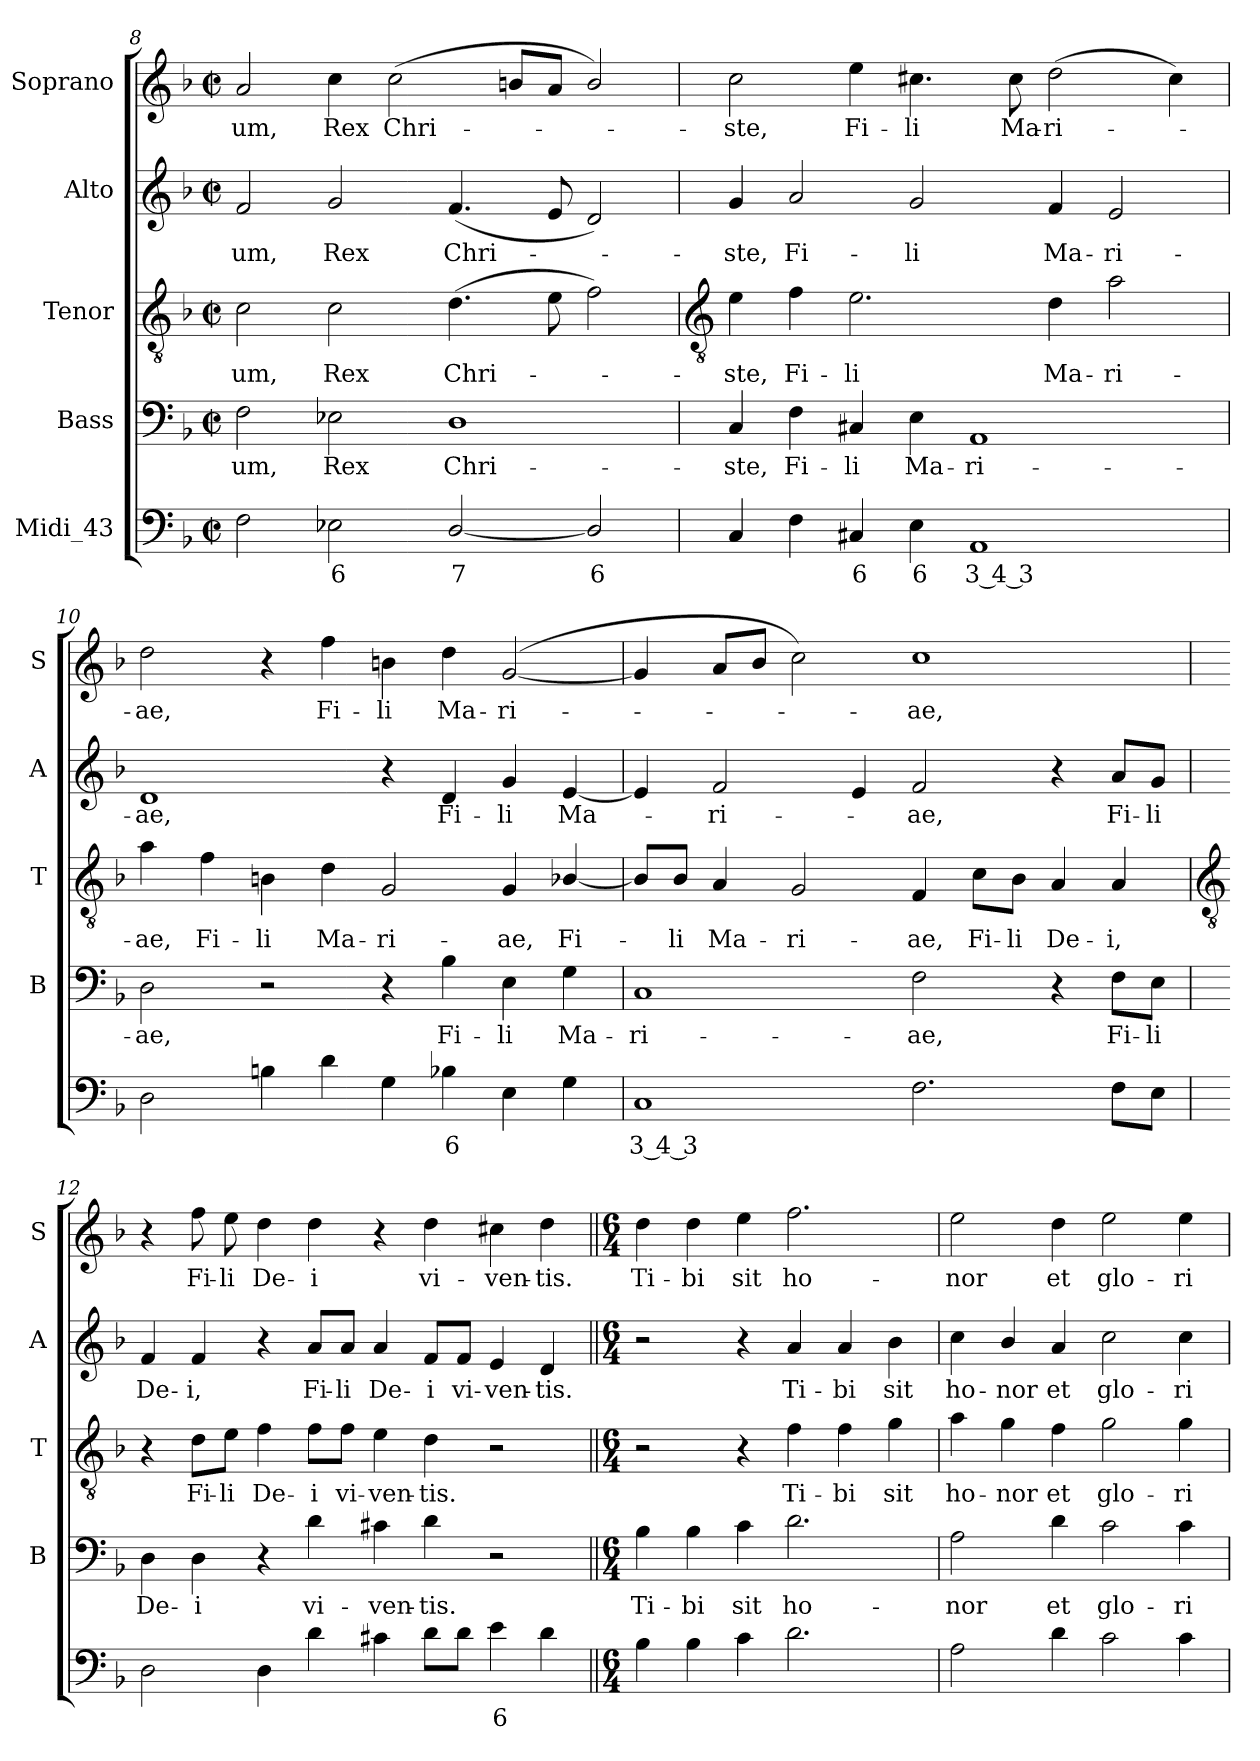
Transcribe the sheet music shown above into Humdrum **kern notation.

**kern	**text	**kern	**text	**kern	**text	**kern	**text	**kern	**text
*part5	*part5	*part4	*part4	*part3	*part3	*part2	*part2	*part1	*part1
*staff5	*staff5	*staff4	*staff4	*staff3	*staff3	*staff2	*staff2	*staff1	*staff1
*I"Midi_43	*	*I"Bass	*	*I"Tenor	*	*I"Alto	*	*I"Soprano	*
*	*	*I'B	*	*I'T	*	*I'A	*	*I'S	*
*clefF4	*	*clefF4	*	*clefGv2	*	*clefG2	*	*clefG2	*
*k[b-]	*	*k[b-]	*	*k[b-]	*	*k[b-]	*	*k[b-]	*
*F:	*	*F:	*	*F:	*	*F:	*	*F:	*
*M4/2	*	*M4/2	*	*M4/2	*	*M4/2	*	*M4/2	*
*met(c|)	*	*met(c|)	*	*met(c|)	*	*met(c|)	*	*met(c|)	*
=8	=8	=8	=8	=8	=8	=8	=8	=8	=8
!	!	!	!LO:LY:b	!	!LO:LY:b	!	!LO:LY:b	!	!LO:LY:b
2F	.	2F	-um,	2c	-um,	2f	-um,	2a	-um,
!	!LO:LY:b	!	!LO:LY:b	!	!LO:LY:b	!	!LO:LY:b	!	!LO:LY:b
2E-X	6	2E-X	Rex	2c	Rex	2g	Rex	4cc	Rex
!	!	!	!	!	!	!	!	!	!LO:LY:b
.	.	.	.	.	.	.	.	(<2cc	Chri-
!	!LO:LY:b	!	!LO:LY:b	!	!LO:LY:b	!	!LO:LY:b	!	!
[2D/	7	1D	Chri-	(>4.d	Chri-	(<4.f	Chri-	.	.
.	.	.	.	.	.	.	.	8bnL	.
.	.	.	.	8e	.	8e	.	8aJ	.
!	!LO:LY:b	!	!	!	!	!	!	!	!
2D/]	6	.	.	2f)	.	2d)	.	2b/)	.
!!LO:LB:g=z
=9	=9	=9	=9	=9	=9	=9	=9	=9	=9
*	*	*	*	*clefGv2	*	*	*	*	*
!	!	!	!LO:LY:b	!	!LO:LY:b	!	!LO:LY:b	!	!LO:LY:b
4C	.	4C	-ste,	4e	ste,	4g	ste,	2cc	ste,
!	!	!	!LO:LY:b	!	!LO:LY:b	!	!LO:LY:b	!	!
4F	.	4F	Fi-	4f	Fi-	2a	Fi-	.	.
!	!LO:LY:b	!	!LO:LY:b	!	!LO:LY:b	!	!	!	!LO:LY:b
4C#X	6	4C#X	-li	2.e	-li	.	.	4ee	Fi-
!	!LO:LY:b	!	!LO:LY:b	!	!	!	!LO:LY:b	!	!LO:LY:b
4E	6	4E	Ma-	.	.	2g	-li	4.cc#X	-li
!	!LO:LY:b	!	!LO:LY:b	!	!	!	!	!	!
1AA	3 4 3	1AA	-ri-	.	.	.	.	.	.
!	!	!	!	!	!	!	!	!	!LO:LY:b
.	.	.	.	.	.	.	.	8cc#	Ma-
!	!	!	!	!	!LO:LY:b	!	!LO:LY:b	!	!LO:LY:b
.	.	.	.	4d	Ma-	4f	Ma-	(>2dd	-ri-
!	!	!	!	!	!LO:LY:b	!	!LO:LY:b	!	!
.	.	.	.	2a	-ri-	2e	-ri-	.	.
.	.	.	.	.	.	.	.	4cc#)	.
=10	=10	=10	=10	=10	=10	=10	=10	=10	=10
!	!	!	!LO:LY:b	!	!LO:LY:b	!	!LO:LY:b	!	!LO:LY:b
2D	.	2D	-ae,	4a	-ae,	1d	-ae,	2dd	ae,
!	!	!	!	!	!LO:LY:b	!	!	!	!
.	.	.	.	4f	Fi-	.	.	.	.
!	!	!	!	!	!LO:LY:b	!	!	!	!
4Bn	.	2r	.	4Bn	-li	.	.	4r	.
!	!	!	!	!	!LO:LY:b	!	!	!	!LO:LY:b
4d	.	.	.	4d	Ma-	.	.	4ff	Fi-
!	!	!	!	!	!LO:LY:b	!	!	!	!LO:LY:b
4G	.	4r	.	2G	-ri-	4r	.	4bn	-li
!	!LO:LY:b	!	!LO:LY:b	!	!	!	!LO:LY:b	!	!LO:LY:b
4B-X	6	4B-	Fi-	.	.	4d	Fi-	4dd	Ma-
!	!	!	!LO:LY:b	!	!LO:LY:b	!	!LO:LY:b	!	!LO:LY:b
4E	.	4E	-li	4G	-ae,	4g	-li	(<[2g	-ri-
!	!	!	!LO:LY:b	!	!LO:LY:b	!	!LO:LY:b	!	!
4G	.	4G	Ma-	[4B-X/	Fi-	[4e	Ma-	.	.
=11	=11	=11	=11	=11	=11	=11	=11	=11	=11
!	!LO:LY:b	!	!LO:LY:b	!	!	!	!	!	!
1C	3 4 3	1C	-ri-	8B-/L]	.	4e]	.	4g]	.
!	!	!	!	!	!LO:LY:b	!	!	!	!
.	.	.	.	8B-/J	li	.	.	.	.
!	!	!	!	!	!LO:LY:b	!	!LO:LY:b	!	!
.	.	.	.	4A	Ma-	2f	ri-	8aL	.
.	.	.	.	.	.	.	.	8b-J	.
!	!	!	!	!	!LO:LY:b	!	!	!	!
.	.	.	.	2G	-ri-	.	.	2cc)	.
.	.	.	.	.	.	4e	.	.	.
!	!	!	!LO:LY:b	!	!LO:LY:b	!	!LO:LY:b	!	!LO:LY:b
2.F	.	2F	-ae,	4F	-ae,	2f	ae,	1cc	ae,
!	!	!	!	!	!LO:LY:b	!	!	!	!
.	.	.	.	8c\L	Fi-	.	.	.	.
!	!	!	!	!	!LO:LY:b	!	!	!	!
.	.	.	.	8B-\J	-li	.	.	.	.
!	!	!	!	!	!LO:LY:b	!	!	!	!
.	.	4r	.	4A	De-	4r	.	.	.
!	!	!	!LO:LY:b	!	!LO:LY:b	!	!LO:LY:b	!	!
8FL	.	8F\L	Fi-	4A	-i,	8a/L	Fi-	.	.
!	!	!	!LO:LY:b	!	!	!	!LO:LY:b	!	!
8EJ	.	8E\J	-li	.	.	8g/J	-li	.	.
!!LO:LB:g=z
=12	=12	=12	=12	=12	=12	=12	=12	=12	=12
*	*	*	*	*clefGv2	*	*	*	*	*
!	!	!	!LO:LY:b	!	!	!	!LO:LY:b	!	!
2D	.	4D	De-	4r	.	4f	De-	4r	.
!	!	!	!LO:LY:b	!	!LO:LY:b	!	!LO:LY:b	!	!LO:LY:b
.	.	4D	-i	8d\L	Fi-	4f	-i,	8ff	Fi-
!	!	!	!	!	!LO:LY:b	!	!	!	!LO:LY:b
.	.	.	.	8e\J	-li	.	.	8ee	-li
!	!	!	!	!	!LO:LY:b	!	!	!	!LO:LY:b
4D	.	4r	.	4f	De-	4r	.	4dd	De-
!	!	!	!LO:LY:b	!	!LO:LY:b	!	!LO:LY:b	!	!LO:LY:b
4d	.	4d	vi-	8f\L	-i	8a/L	Fi-	4dd	-i
!	!	!	!	!	!LO:LY:b	!	!LO:LY:b	!	!
.	.	.	.	8f\J	vi-	8a/J	-li	.	.
!	!	!	!LO:LY:b	!	!LO:LY:b	!	!LO:LY:b	!	!
4c#X	.	4c#X	-ven-	4e	-ven-	4a	De-	4r	.
!	!	!	!LO:LY:b	!	!LO:LY:b	!	!LO:LY:b	!	!LO:LY:b
8dL	.	4d	-tis.	4d	-tis.	8f/L	-i	4dd	vi-
!	!	!	!	!	!	!	!LO:LY:b	!	!
8dJ	.	.	.	.	.	8f/J	vi-	.	.
!	!LO:LY:b	!	!	!	!	!	!LO:LY:b	!	!LO:LY:b
4e	6	2r	.	2r	.	4e	-ven-	4cc#X	-ven-
!	!	!	!	!	!	!	!LO:LY:b	!	!LO:LY:b
4d	.	.	.	.	.	4d	-tis.	4dd	-tis.
=13||	=13||	=13||	=13||	=13||	=13||	=13||	=13||	=13||	=13||
*M6/4	*	*M6/4	*	*M6/4	*	*M6/4	*	*M6/4	*
!	!	!	!LO:LY:b	!	!	!	!	!	!LO:LY:b
4B-	.	4B-	Ti-	2r	.	2r	.	4dd	Ti-
!	!	!	!LO:LY:b	!	!	!	!	!	!LO:LY:b
4B-	.	4B-	-bi	.	.	.	.	4dd	-bi
!	!	!	!LO:LY:b	!	!	!	!	!	!LO:LY:b
4c	.	4c	sit	4r	.	4r	.	4ee	sit
!	!	!	!LO:LY:b	!	!LO:LY:b	!	!LO:LY:b	!	!LO:LY:b
2.d	.	2.d	ho-	4f	Ti-	4a	Ti-	2.ff	ho-
!	!	!	!	!	!LO:LY:b	!	!LO:LY:b	!	!
.	.	.	.	4f	-bi	4a	-bi	.	.
!	!	!	!	!	!LO:LY:b	!	!LO:LY:b	!	!
.	.	.	.	4g	sit	4b-	sit	.	.
=14	=14	=14	=14	=14	=14	=14	=14	=14	=14
!	!	!	!LO:LY:b	!	!LO:LY:b	!	!LO:LY:b	!	!LO:LY:b
2A	.	2A	-nor	4a	ho-	4cc	ho-	2ee	-nor
!	!	!	!	!	!LO:LY:b	!	!LO:LY:b	!	!
.	.	.	.	4g	-nor	4b-/	-nor	.	.
!	!	!	!LO:LY:b	!	!LO:LY:b	!	!LO:LY:b	!	!LO:LY:b
4d	.	4d	et	4f	et	4a	et	4dd	et
!	!	!	!LO:LY:b	!	!LO:LY:b	!	!LO:LY:b	!	!LO:LY:b
2c	.	2c	glo-	2g	glo-	2cc	glo-	2ee	glo-
!	!	!	!LO:LY:b	!	!LO:LY:b	!	!LO:LY:b	!	!LO:LY:b
4c	.	4c	-ri-	4g	-ri-	4cc	-ri-	4ee	-ri-
=	=	=	=	=	=	=	=	=	=
*-	*-	*-	*-	*-	*-	*-	*-	*-	*-
